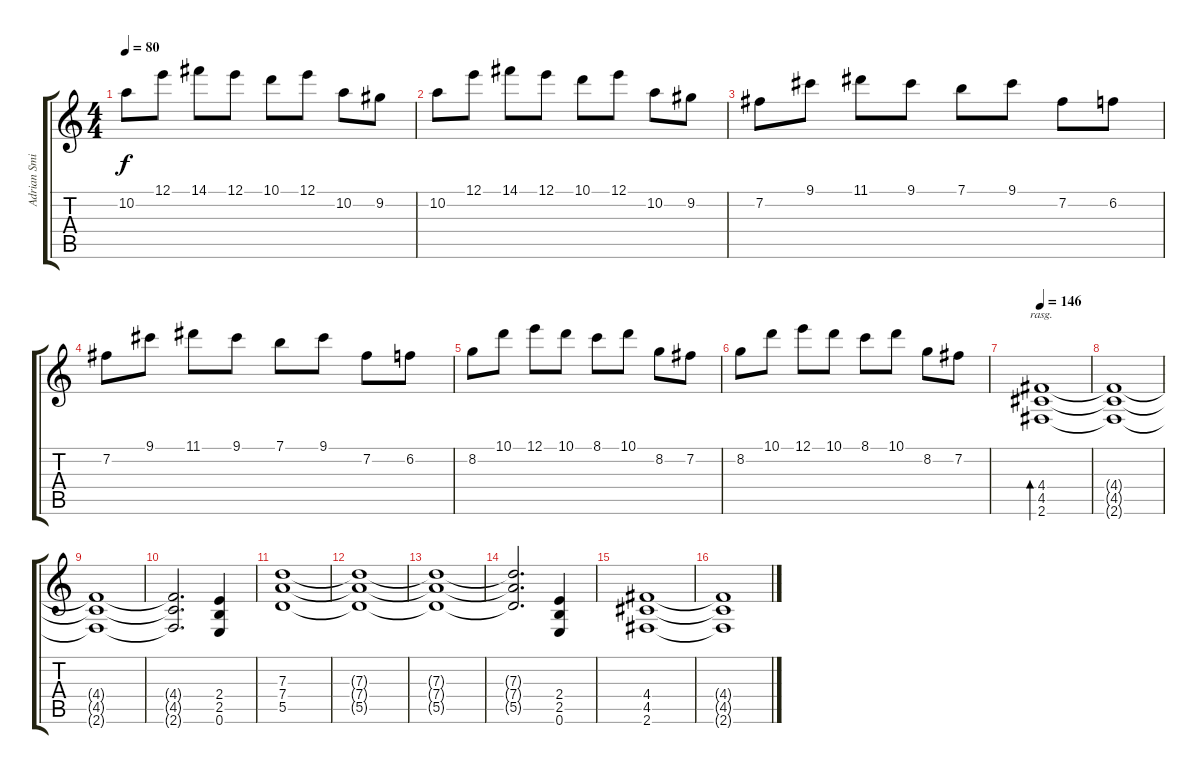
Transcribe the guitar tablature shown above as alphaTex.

\track ("Adrian Smith" "Adrian Smi") {instrument distortionguitar}
\staff {score tabs}
\tuning (E4 B3 G3 D3 A2 E2) {hide}
\ts (4 4)
\tempo 80
\clef g2
\ks c
10.2.8{dy f} 12.1.8 14.1.8 12.1.8 10.1.8 12.1.8 10.2.8 9.2.8 |
10.2.8 12.1.8 14.1.8 12.1.8 10.1.8 12.1.8 10.2.8 9.2.8 |
7.2.8 9.1.8 11.1.8 9.1.8 7.1.8 9.1.8 7.2.8 6.2.8 |
7.2.8 9.1.8 11.1.8 9.1.8 7.1.8 9.1.8 7.2.8 6.2.8 |
8.2.8 10.1.8 12.1.8 10.1.8 8.1.8 10.1.8 8.2.8 7.2.8 |
8.2.8 10.1.8 12.1.8 10.1.8 8.1.8 10.1.8 8.2.8 7.2.8 |
\tempo 146
(4.4 4.5 2.6).1{bd 240 rasg ii volume 5 instrument distortionguitar} |
(4.4{t} 4.5{t} 2.6{t}).1 |
(4.4{t} 4.5{t} 2.6{t}).1 |
(4.4{t} 4.5{t} 2.6{t}).2{d} (2.4 2.5 0.6).4 |
(7.3 7.4 5.5).1 |
(7.3{t} 7.4{t} 5.5{t}).1 |
(7.3{t} 7.4{t} 5.5{t}).1 |
(7.3{t} 7.4{t} 5.5{t}).2{d} (2.4 2.5 0.6).4 |
(4.4 4.5 2.6).1 |
(4.4{t} 4.5{t} 2.6{t}).1
